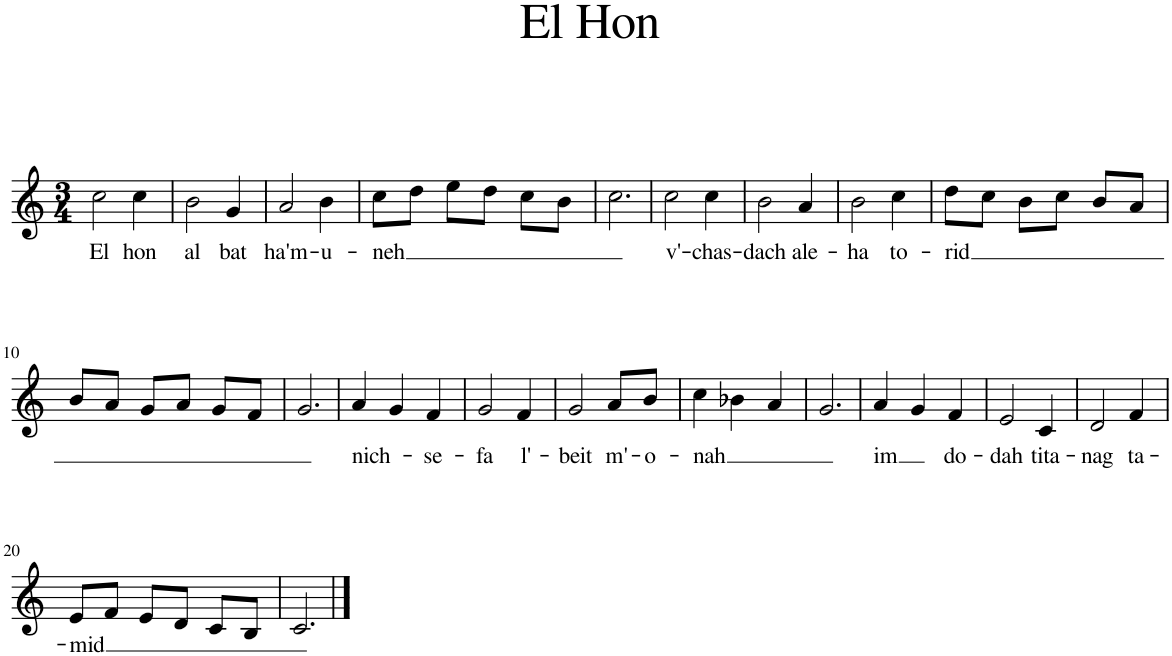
**kern	**text
*part1	*part1
*staff1	*staff1
*I"Bb Trumpet	*
*I'Bb Tpt.	*
*clefG2	*
*Trd1c2	*
*k[]	*
*M3/4	*
=1	=1
!	!LO:LY:b
2cc\	El
!	!LO:LY:b
4cc\	hon
=2	=2
!	!LO:LY:b
2b\	al
!	!LO:LY:b
4g/	bat
=3	=3
!	!LO:LY:b
2a/	ha'm-
!	!LO:LY:b
4b\	-u-
=4	=4
!	!LO:LY:b
8cc\L	-neh
8dd\J	.
8ee\L	.
8dd\J	.
8cc\L	.
8b\J	.
=5	=5
2.cc\	.
=6	=6
!	!LO:LY:b
2cc\	v'-
!	!LO:LY:b
4cc\	-chas-
=7	=7
!	!LO:LY:b
2b\	-dach
!	!LO:LY:b
4a/	ale-
=8	=8
!	!LO:LY:b
2b\	-ha
!	!LO:LY:b
4cc\	to-
=9	=9
!	!LO:LY:b
8dd\L	-rid
8cc\J	.
8b\L	.
8cc\J	.
8b/L	.
8a/J	.
!!LO:LB:g=z
=10	=10
8b/L	.
8a/J	.
8g/L	.
8a/J	.
8g/L	.
8f/J	.
=11	=11
2.g/	.
=12	=12
!	!LO:LY:b
4a/	nich-
4g/	.
!	!LO:LY:b
4f/	-se-
=13	=13
!	!LO:LY:b
2g/	-fa
!	!LO:LY:b
4f/	l'-
=14	=14
!	!LO:LY:b
2g/	-beit
!	!LO:LY:b
8a/L	m'-
!	!LO:LY:b
8b/J	-o-
=15	=15
!	!LO:LY:b
4cc\	-nah
4b-X\	.
4a/	.
=16	=16
2.g/	.
=17	=17
!	!LO:LY:b
4a/	im
4g/	.
!	!LO:LY:b
4f/	do-
=18	=18
!	!LO:LY:b
2e/	-dah
!	!LO:LY:b
4c/	tita-
=19	=19
!	!LO:LY:b
2d/	-nag
!	!LO:LY:b
4f/	ta-
!!LO:LB:g=z
=20	=20
!	!LO:LY:b
8e/L	-mid
8f/J	.
8e/L	.
8d/J	.
8c/L	.
8B/J	.
=21	=21
2.c/	.
==	==
*-	*-
